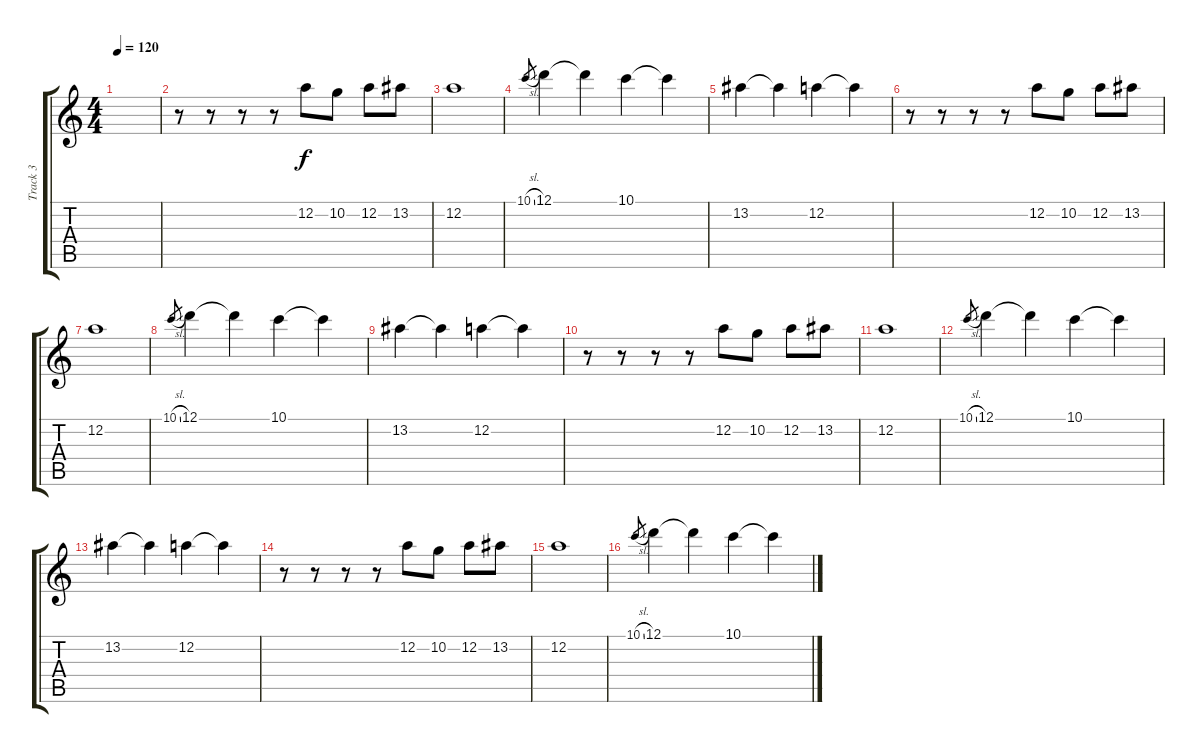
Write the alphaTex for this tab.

\track ("Track 3" "Track 3") {instrument acousticguitarsteel}
\staff {score tabs}
\tuning (D4 A3 F3 C3 G2 D2) {hide}
\ts (4 4)
\tempo 120
\clef g2
\ks c
|
r.8 r.8 r.8 r.8 12.2.8 10.2.8 12.2.8 13.2.8 |
12.2.1 |
10.1{sl}.8{gr} 12.1.4 12.1{t}.4 10.1.4 10.1{t}.4 |
13.2.4 13.2{t}.4 12.2.4 12.2{t}.4 |
r.8 r.8 r.8 r.8 12.2.8 10.2.8 12.2.8 13.2.8 |
12.2.1 |
10.1{sl}.8{gr} 12.1.4 12.1{t}.4 10.1.4 10.1{t}.4 |
13.2.4 13.2{t}.4 12.2.4 12.2{t}.4 |
r.8 r.8 r.8 r.8 12.2.8 10.2.8 12.2.8 13.2.8 |
12.2.1 |
10.1{sl}.8{gr} 12.1.4 12.1{t}.4 10.1.4 10.1{t}.4 |
13.2.4 13.2{t}.4 12.2.4 12.2{t}.4 |
r.8 r.8 r.8 r.8 12.2.8 10.2.8 12.2.8 13.2.8 |
12.2.1 |
10.1{sl}.8{gr} 12.1.4 12.1{t}.4 10.1.4 10.1{t}.4
